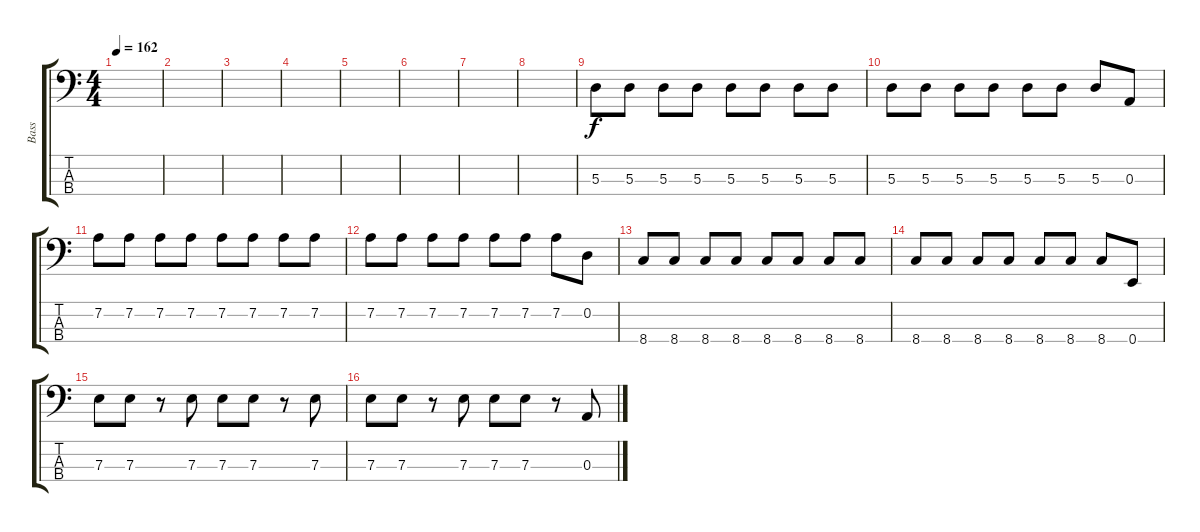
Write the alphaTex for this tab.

\track ("Bass" "Bass") {instrument electricbassfinger}
\staff {score tabs}
\tuning (G2 D2 A1 E1) {hide}
\ts (4 4)
\tempo 162
\clef f4
\ks c
|
|
|
|
|
|
|
|
5.3.8 5.3.8 5.3.8 5.3.8 5.3.8 5.3.8 5.3.8 5.3.8 |
5.3.8 5.3.8 5.3.8 5.3.8 5.3.8 5.3.8 5.3.8 0.3.8 |
7.2.8 7.2.8 7.2.8 7.2.8 7.2.8 7.2.8 7.2.8 7.2.8 |
7.2.8 7.2.8 7.2.8 7.2.8 7.2.8 7.2.8 7.2.8 0.2.8 |
8.4.8 8.4.8 8.4.8 8.4.8 8.4.8 8.4.8 8.4.8 8.4.8 |
8.4.8 8.4.8 8.4.8 8.4.8 8.4.8 8.4.8 8.4.8 0.4.8 |
7.3.8 7.3.8 r.8 7.3.8 7.3.8 7.3.8 r.8 7.3.8 |
7.3.8 7.3.8 r.8 7.3.8 7.3.8 7.3.8 r.8 0.3.8
